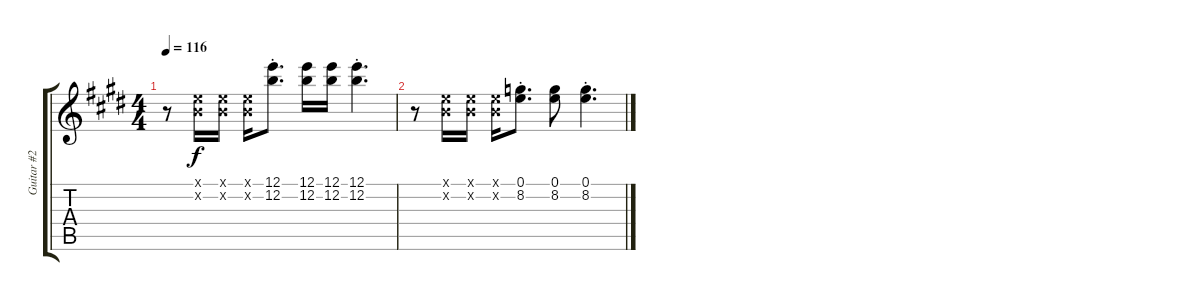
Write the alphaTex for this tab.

\track ("Guitar #2" "Guitar #2") {instrument electricguitarclean}
\staff {score tabs}
\tuning (E4 B3 G3 D3 A2 E2) {hide}
\ts (4 4)
\tempo 116
\clef g2
\ks e
r.8{dy f} (0.1{x} 0.2{x}).16 (0.1{x} 0.2{x}).16 (0.1{x} 0.2{x}).16 (12.1{st} 12.2{st}).8{d} (12.1 12.2).16 (12.1 12.2).16 (12.1{st} 12.2{st}).4{d} |
r.8 (0.1{x} 0.2{x}).16 (0.1{x} 0.2{x}).16 (0.1{x} 0.2{x}).16 (0.1{st} 8.2{st}).8{d} (0.1 8.2).8 (0.1{st} 8.2{st}).4{d}
